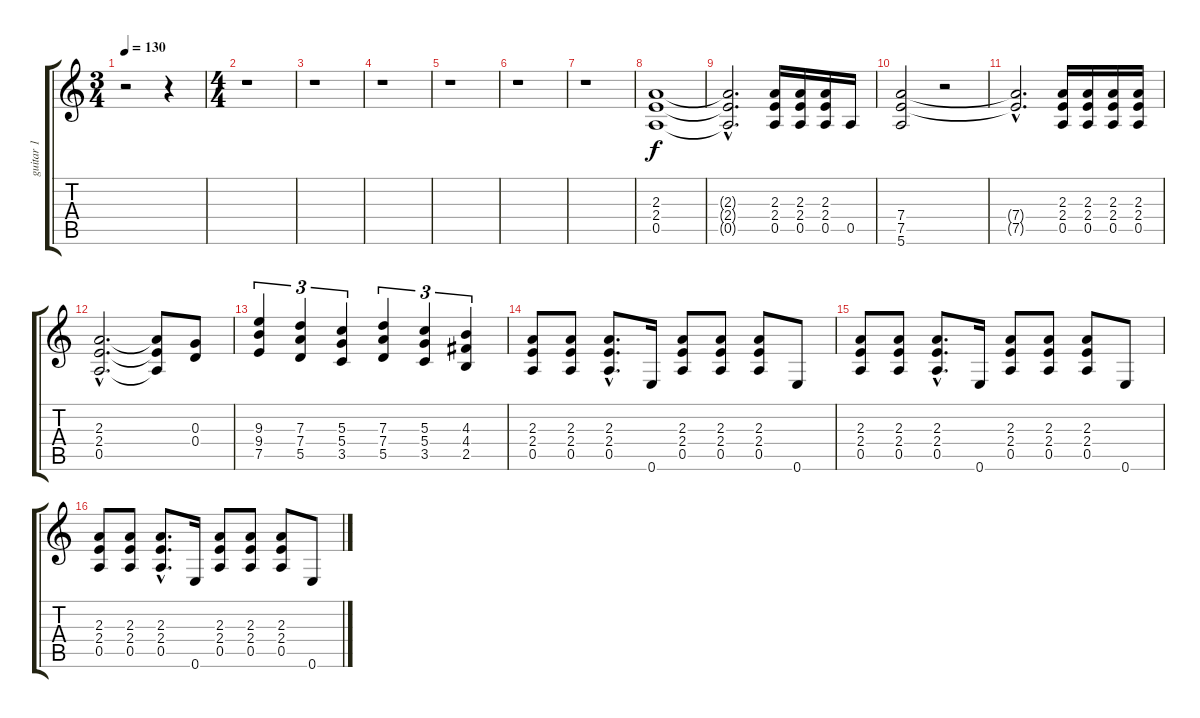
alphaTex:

\track ("guitar 1" "guitar 1") {instrument overdrivenguitar}
\staff {score tabs}
\tuning (E4 B3 G3 D3 A2 E2) {hide}
\ts (3 4)
\tempo 130
\clef g2
\ks c
r.2{dy f instrument overdrivenguitar} r.4 |
\ts (4 4)
r.1 |
r.1 |
r.1 |
r.1 |
r.1 |
r.1 |
(2.3 2.4 0.5).1 |
(2.3{hac t} 2.4{hac t} 0.5{hac t}).2{d} (2.3 2.4 0.5).16 (2.3 2.4 0.5).16 (2.3 2.4 0.5).16 0.5.16 |
(7.4 7.5 5.6).2 r.2 |
(7.4{hac t} 7.5{hac t}).2{d} (2.3 2.4 0.5).16 (2.3 2.4 0.5).16 (2.3 2.4 0.5).16 (2.3 2.4 0.5).16 |
(2.3{hac} 2.4{hac} 0.5{hac}).2{d} (2.3{t} 2.4{t} 0.5{t}).8 (0.3 0.4).8 |
(9.3 9.4 7.5).4{tu (3 2)} (7.3 7.4 5.5).4{tu (3 2)} (5.3 5.4 3.5).4{tu (3 2)} (7.3 7.4 5.5).4{tu (3 2)} (5.3 5.4 3.5).4{tu (3 2)} (4.3 4.4 2.5).4{tu (3 2)} |
(2.3 2.4 0.5).8 (2.3 2.4 0.5).8 (2.3{hac} 2.4{hac} 0.5{hac}).8{d} 0.6.16 (2.3 2.4 0.5).8 (2.3 2.4 0.5).8 (2.3 2.4 0.5).8 0.6.8 |
(2.3 2.4 0.5).8 (2.3 2.4 0.5).8 (2.3{hac} 2.4{hac} 0.5{hac}).8{d} 0.6.16 (2.3 2.4 0.5).8 (2.3 2.4 0.5).8 (2.3 2.4 0.5).8 0.6.8 |
(2.3 2.4 0.5).8 (2.3 2.4 0.5).8 (2.3{hac} 2.4{hac} 0.5{hac}).8{d} 0.6.16 (2.3 2.4 0.5).8 (2.3 2.4 0.5).8 (2.3 2.4 0.5).8 0.6.8
